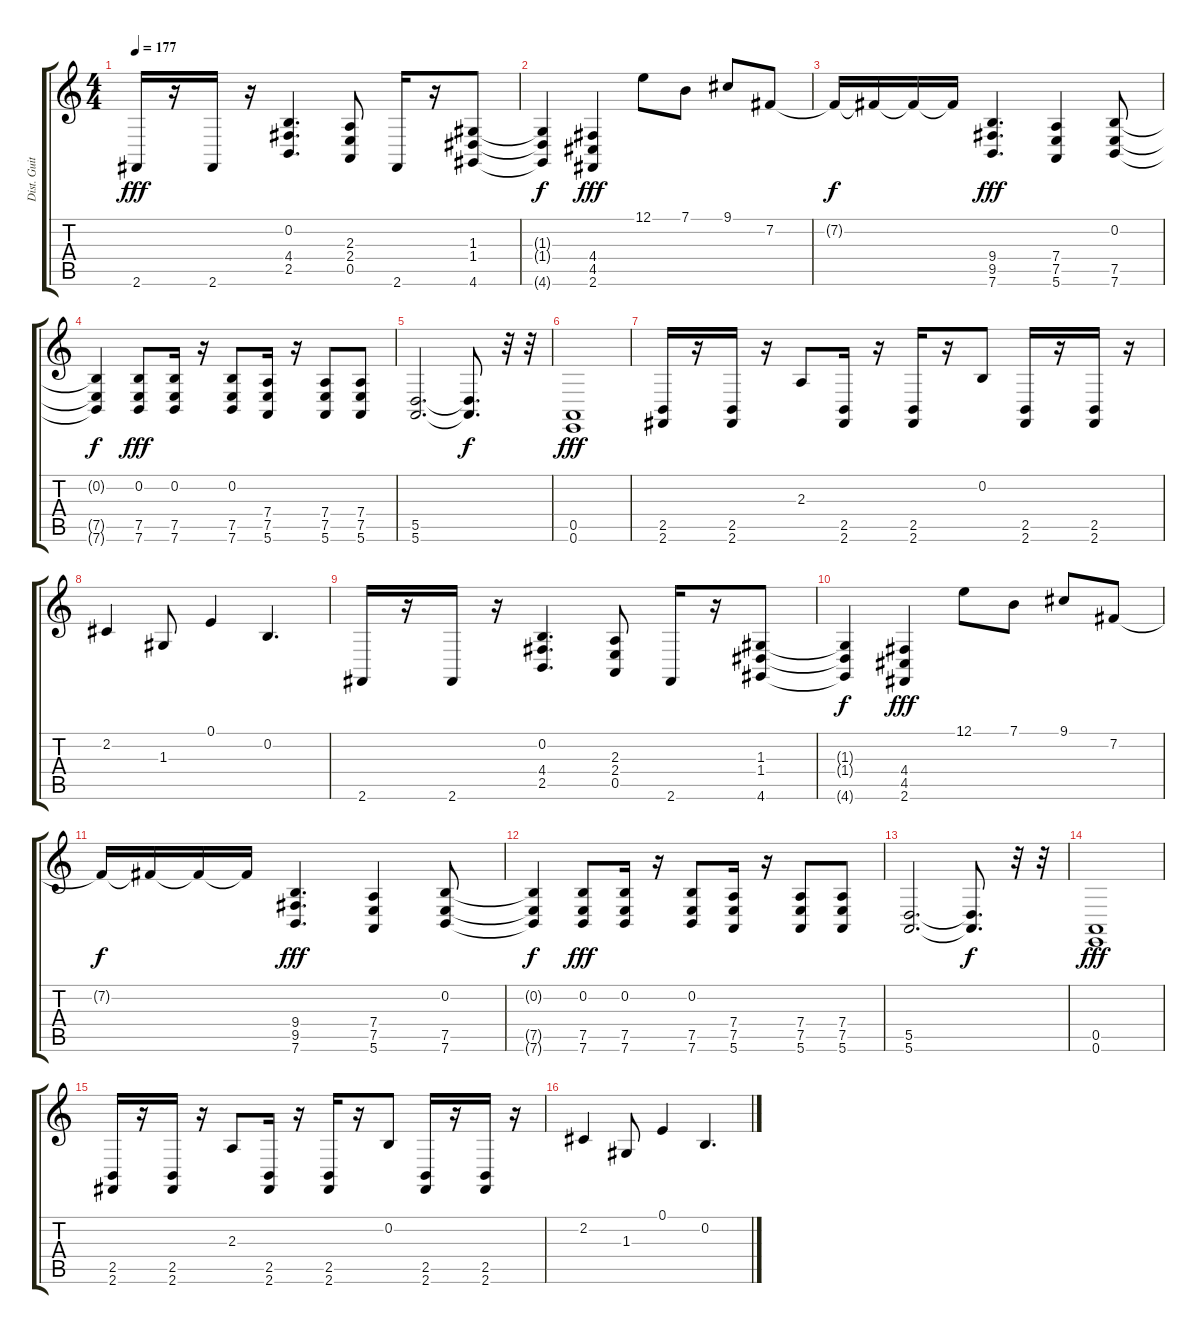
\track ("Dist. Guitar 3" "Dist. Guit") {instrument lead5charang}
\staff {score tabs}
\tuning (E4 B3 G3 D3 A2 E2) {hide}
\ts (4 4)
\tempo 177
\clef g2
\ks c
2.6.16{dy fff} r.16 2.6.16 r.16 (0.2 4.4 2.5).4{d} (2.3 2.4 0.5).8 2.6.16 r.16 (1.3 1.4 4.6).8 |
(1.3{t} 1.4{t} 4.6{t}).4{dy f} (4.4 4.5 2.6).4{dy fff} 12.1.8 7.1.8 9.1.8 7.2.8 |
7.2{t}.16{dy f} 7.2{t}.16 7.2{t}.16 7.2{t}.16 (9.4 9.5 7.6).4{d dy fff} (7.4 7.5 5.6).4 (0.2 7.5 7.6).8 |
(0.2{t} 7.5{t} 7.6{t}).4{dy f} (0.2 7.5 7.6).8{dy fff} (0.2 7.5 7.6).16 r.16 (0.2 7.5 7.6).8 (7.4 7.5 5.6).16 r.16 (7.4 7.5 5.6).8 (7.4 7.5 5.6).8 |
(5.5 5.6).2{d} (5.5{t} 5.6{t}).8{d dy f} r.32 r.32 |
(0.5 0.6).1{dy fff} |
(2.5 2.6).16 r.16 (2.5 2.6).16 r.16 2.3.8 (2.5 2.6).16 r.16 (2.5 2.6).16 r.16 0.2.8 (2.5 2.6).16 r.16 (2.5 2.6).16 r.16 |
2.2.4 1.3.8 0.1.4 0.2.4{d} |
2.6.16 r.16 2.6.16 r.16 (0.2 4.4 2.5).4{d} (2.3 2.4 0.5).8 2.6.16 r.16 (1.3 1.4 4.6).8 |
(1.3{t} 1.4{t} 4.6{t}).4{dy f} (4.4 4.5 2.6).4{dy fff} 12.1.8 7.1.8 9.1.8 7.2.8 |
7.2{t}.16{dy f} 7.2{t}.16 7.2{t}.16 7.2{t}.16 (9.4 9.5 7.6).4{d dy fff} (7.4 7.5 5.6).4 (0.2 7.5 7.6).8 |
(0.2{t} 7.5{t} 7.6{t}).4{dy f} (0.2 7.5 7.6).8{dy fff} (0.2 7.5 7.6).16 r.16 (0.2 7.5 7.6).8 (7.4 7.5 5.6).16 r.16 (7.4 7.5 5.6).8 (7.4 7.5 5.6).8 |
(5.5 5.6).2{d} (5.5{t} 5.6{t}).8{d dy f} r.32 r.32 |
(0.5 0.6).1{dy fff} |
(2.5 2.6).16 r.16 (2.5 2.6).16 r.16 2.3.8 (2.5 2.6).16 r.16 (2.5 2.6).16 r.16 0.2.8 (2.5 2.6).16 r.16 (2.5 2.6).16 r.16 |
2.2.4 1.3.8 0.1.4 0.2.4{d}
